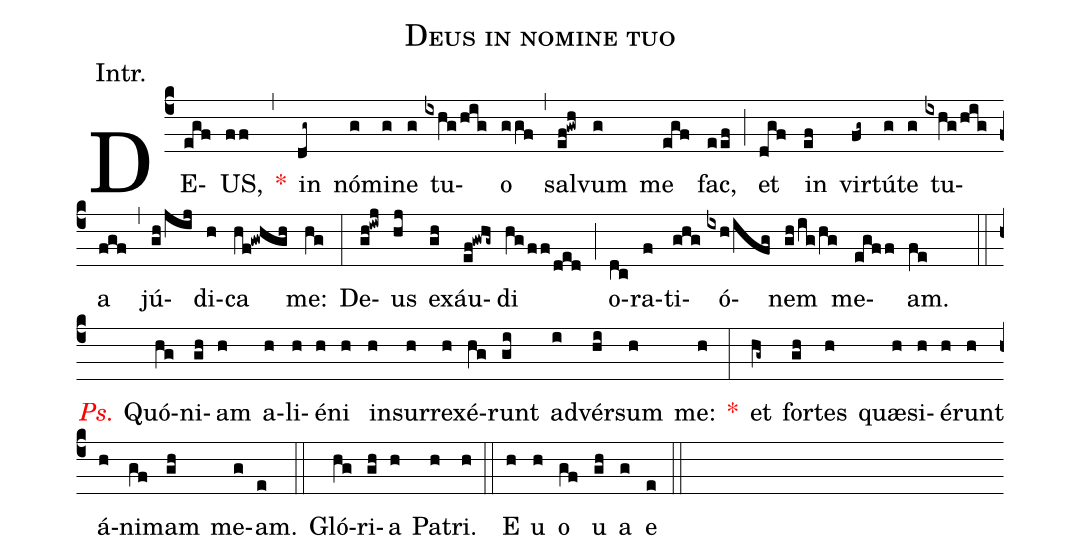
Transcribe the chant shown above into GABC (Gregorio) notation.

name:Deus in nomine tuo;
annotation:Intr.;
mode:IV.;
office-part:Introit;
%%
(c4) DE(egf)US,(ff) <v>\red{*}</v>(,) in(dg~) nó(g)mi(g)ne(g) tu(ixhg/hig)o(ggf) (,) sal(ef!gwh)vum(g) me(egf) fac,(eef) (;) et(dgf) in(ef) vir(fg~)tú(g)te(g) tu(ixhg/hig)a(fgf) (,) jú(gh/jij)di(h)ca(hf!gwhgh) me:(hg) (:) De(gh!iwj)us(hj) ex(gh)áu(ef!gwhg~)di(hg/ff/ded) (;) o(dc)ra(f)ti(ghg)ó(ixh/ifg)nem(gh/ig/hg) me(egff)am.(fe) (::) <v>\redit{Ps.}</v> Quó(hg)ni(gh)am(h) a(h)li(h)é(h)ni(h) in(h)sur(h)rex(h)é(hg)runt(gi) ad(i)vér(hi)sum(h) me:(h) <v>\red{*}</v>(:) et(hg~) for(gh)tes(h) quæ(h)si(h)é(h)runt(h) á(h)ni(gf)mam(gh) me(g)am.(e) (::) Gló(hg)ri(gh)a(h) Pa(h)tri.(h) (::) E(h) u(h) o(gf) u(gh) a(g) e(e) (::)
